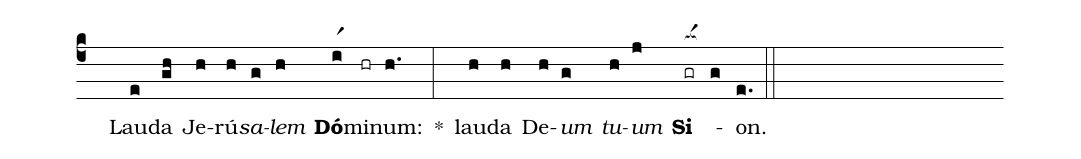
%%
(c4)
( )Lau(e)da(gh) Je(h)rú(h)<i>sa</i>(g)<i>lem</i>(h) <b>Dó</b>(ir1)mi(hr)num:(h.) *(:)
lau(h)da(h) De(h)<i>um</i>(g) <i>tu</i>(h)<i>um</i>(j) <b>Si</b>(gr[ocba:1{]) -(g[ocba:1}]) on.(e.) (::)
